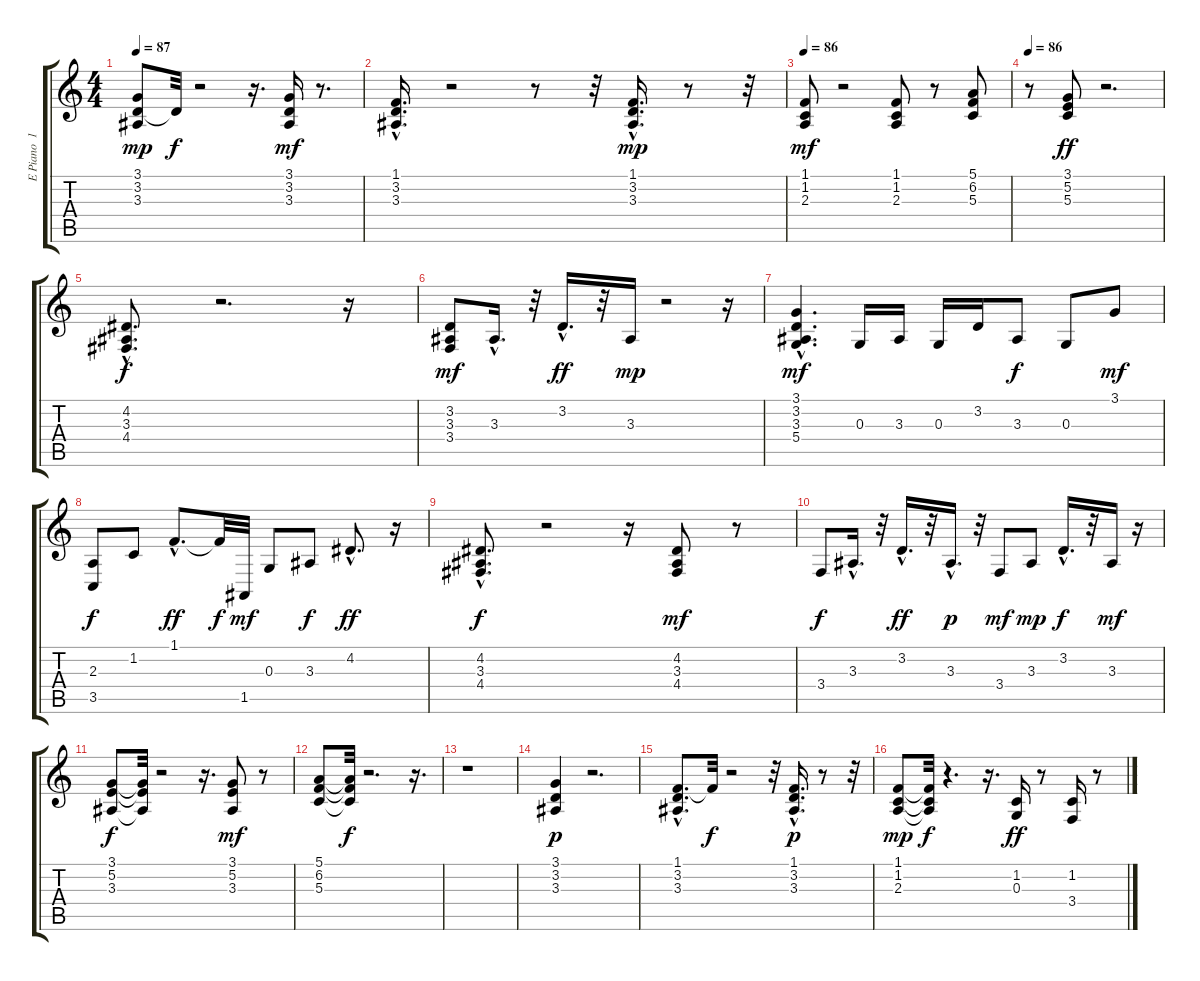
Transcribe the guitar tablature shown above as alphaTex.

\track ("E Piano  1" "E Piano  1") {instrument electricpiano1}
\staff {score tabs}
\tuning (E4 B3 G3 D3 A2 E2) {hide}
\ts (4 4)
\tempo 87
\clef g2
\ks c
(3.1 3.2 3.3).8{dy mp} 3.2{t}.32{dy f} r.2 r.16{d} (3.1 3.2 3.3).16{dy mf} r.8{d} |
(1.1{hac} 3.2{hac} 3.3{hac}).16{d} r.2 r.8 r.32 (1.1{hac} 3.2{hac} 3.3{hac}).16{d dy mp} r.8 r.32 |
\tempo 86
(1.1 1.2 2.3).8{dy mf} r.2 (1.1 1.2 2.3).8 r.8 (5.1 6.2 5.3).8 |
\tempo 86
r.8 (3.1 5.2 5.3).8{dy ff} r.2{d} |
(4.2{hac} 3.3{hac} 4.4{hac}).8{d dy f} r.2{d} r.16 |
(3.2 3.3 3.4).8{dy mf} 3.3{hac}.16{d} r.32 3.2{hac}.16{d dy ff} r.32 3.3.16{dy mp} r.2 r.16 |
(3.1{hac} 3.2{hac} 3.3{hac} 5.4{hac}).4{d dy mf} 0.3.16 3.3.16 0.3.16 3.2.16 3.3.8{dy f} 0.3.8 3.1.8{dy mf} |
(2.3 3.5).8{dy f} 1.2.8 1.1{hac}.8{d dy ff} 1.1{t}.32{dy f} 1.5.32{dy mf} 0.3.8 3.3.8{dy f} 4.2{hac}.8{d dy ff} r.16 |
(4.2{hac} 3.3{hac} 4.4{hac}).8{d dy f} r.2 r.16 (4.2 3.3 4.4).8{dy mf} r.8 |
3.4.8{dy f} 3.3{hac}.16{d} r.32 3.2{hac}.16{d dy ff} r.32 3.3{hac}.16{d dy p} r.32 3.4.8{dy mf} 3.3.8{dy mp} 3.2{hac}.16{d dy f} r.32 3.3.16{dy mf} r.16 |
(3.1 5.2 3.3).8{dy f} (3.1{t} 5.2{t} 3.3{t}).32 r.2 r.16{d} (3.1 5.2 3.3).8{dy mf} r.8 |
(5.1 6.2 5.3).8 (5.1{t} 6.2{t} 5.3{t}).32{dy f} r.2{d} r.16{d} |
r.1 |
(3.1 3.2 3.3).4{dy p} r.2{d} |
(1.1{hac} 3.2{hac} 3.3{hac}).8{d} 1.1{t}.32{dy f} r.2 r.32 (1.1{hac} 3.2{hac} 3.3{hac}).16{d dy p} r.8 r.32 |
(1.1 1.2 2.3).8{dy mp} (1.1{t} 1.2{t} 2.3{t}).32{dy f} r.4{d} r.16{d} (1.2 0.3).16{dy ff} r.8 (1.2 3.4).16 r.8
